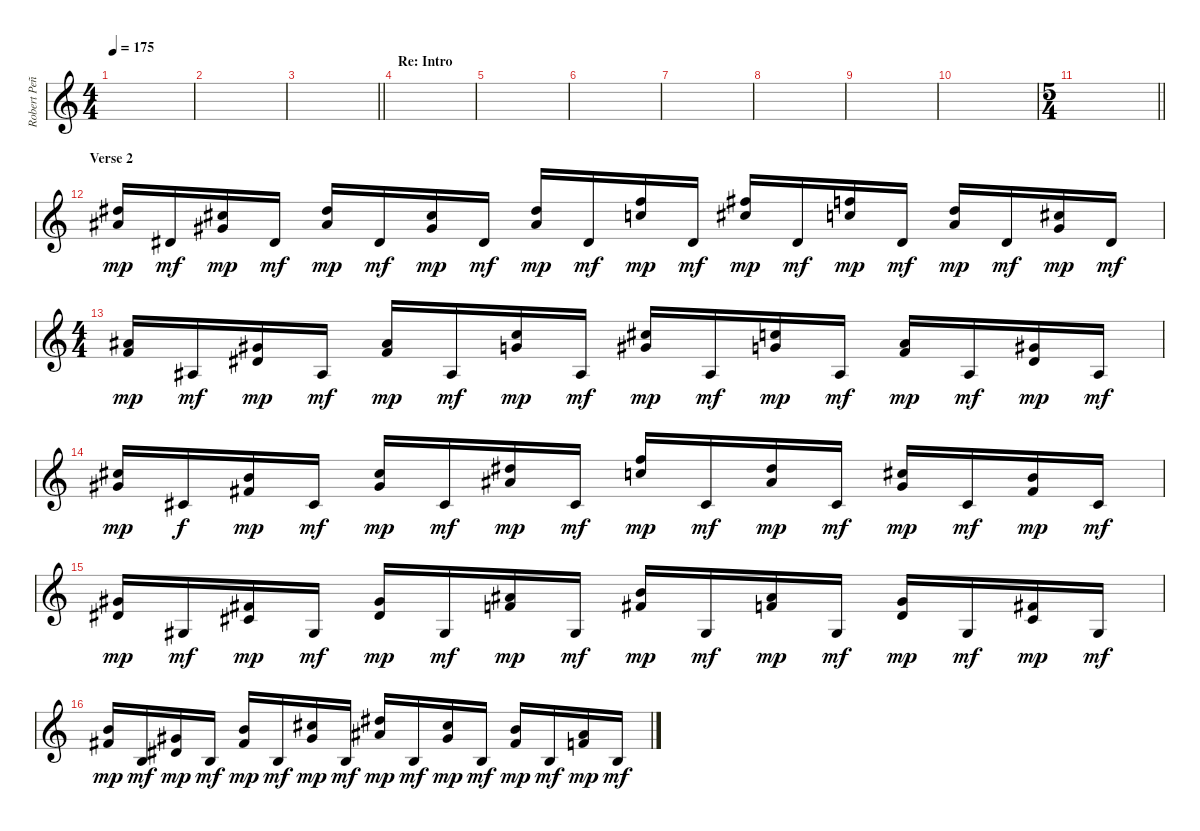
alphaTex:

\track ("Robert Peña de Kamus, Keyboard 2" "Robert Peñ") {instrument brightacousticpiano}
\staff {score}
\tuning (Eb4 Bb3 Gb3 Db3 Ab2 Eb2) {hide}
\ts (4 4)
\tempo 175
\clef g2
\ks c
|
|
\barLineRight lightlight
|
\section ("" "Re: Intro")
|
|
|
|
|
|
|
\ts (5 4)
\barLineRight lightlight
|
\section ("" "Verse 2")
(12.1 12.2).16{dy mp volume 12} 0.1.16{dy mf} (10.1 10.2).16{dy mp} 0.1.16{dy mf} (12.1 12.2).16{dy mp} 0.1.16{dy mf} (10.1 10.2).16{dy mp} 0.1.16{dy mf} (12.1 12.2).16{dy mp} 0.1.16{dy mf} (14.1 14.2).16{dy mp} 0.1.16{dy mf} (15.1 15.2).16{dy mp} 0.1.16{dy mf} (14.1 14.2).16{dy mp} 0.1.16{dy mf} (12.1 12.2).16{dy mp} 0.1.16{dy mf} (10.1 10.2).16{dy mp} 0.1.16{dy mf} |
\ts (4 4)
(7.1 7.2).16{dy mp} 0.2.16{dy mf} (5.1 5.2).16{dy mp} 0.2.16{dy mf} (7.1 7.2).16{dy mp} 0.2.16{dy mf} (9.1 9.2).16{dy mp} 0.2.16{dy mf} (10.1 10.2).16{dy mp} 0.2.16{dy mf} (9.1 9.2).16{dy mp} 0.2.16{dy mf} (7.1 7.2).16{dy mp} 0.2.16{dy mf} (5.1 5.2).16{dy mp} 0.2.16{dy mf} |
(10.1 10.2).16{dy mp} 3.2.16{dy f} (8.1 8.2).16{dy mp} 3.2.16{dy mf} (10.1 10.2).16{dy mp} 3.2.16{dy mf} (12.1 12.2).16{dy mp} 3.2.16{dy mf} (14.1 14.2).16{dy mp} 3.2.16{dy mf} (12.1 12.2).16{dy mp} 3.2.16{dy mf} (10.1 10.2).16{dy mp} 3.2.16{dy mf} (8.1 8.2).16{dy mp} 3.2.16{dy mf} |
(5.1 5.2).16{dy mp} 2.3.16{dy mf} (3.1 3.2).16{dy mp} 2.3.16{dy mf} (5.1 5.2).16{dy mp} 2.3.16{dy mf} (7.1 7.2).16{dy mp} 2.3.16{dy mf} (8.1 8.2).16{dy mp} 2.3.16{dy mf} (7.1 7.2).16{dy mp} 2.3.16{dy mf} (5.1 5.2).16{dy mp} 2.3.16{dy mf} (3.1 3.2).16{dy mp} 2.3.16{dy mf} |
(8.1 8.2).16{dy mp} 5.3.16{dy mf} (5.1 5.2).16{dy mp} 5.3.16{dy mf} (8.1 8.2).16{dy mp} 5.3.16{dy mf} (10.1 10.2).16{dy mp} 5.3.16{dy mf} (12.1 12.2).16{dy mp} 5.3.16{dy mf} (10.1 10.2).16{dy mp} 5.3.16{dy mf} (8.1 8.2).16{dy mp} 5.3.16{dy mf} (7.1 7.2).16{dy mp} 5.3.16{dy mf}
